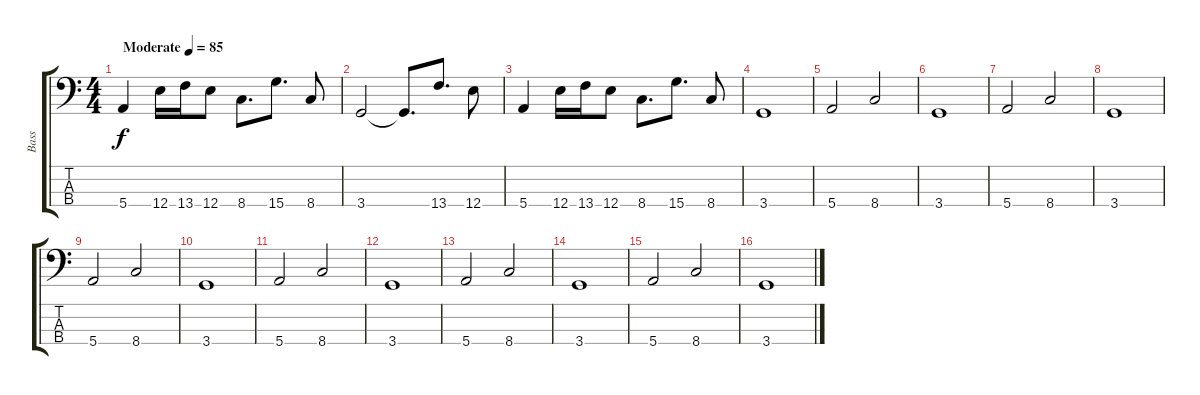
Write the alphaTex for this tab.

\track ("Bass" "Bass") {solo instrument electricbassfinger}
\staff {score tabs}
\tuning (G2 D2 A1 E1) {hide}
\ts (4 4)
\tempo (85 "Moderate")
\clef f4
\ks c
5.4.4{dy f instrument electricbassfinger} 12.4.16 13.4.16 12.4.8 8.4.8{d} 15.4.8{d} 8.4.8 |
3.4.2 3.4{t}.8{d} 13.4.8{d} 12.4.8 |
5.4.4 12.4.16 13.4.16 12.4.8 8.4.8{d} 15.4.8{d} 8.4.8 |
3.4.1 |
5.4.2 8.4.2 |
3.4.1 |
5.4.2 8.4.2 |
3.4.1 |
5.4.2 8.4.2 |
3.4.1 |
5.4.2 8.4.2 |
3.4.1 |
5.4.2 8.4.2 |
3.4.1 |
5.4.2 8.4.2 |
3.4.1
